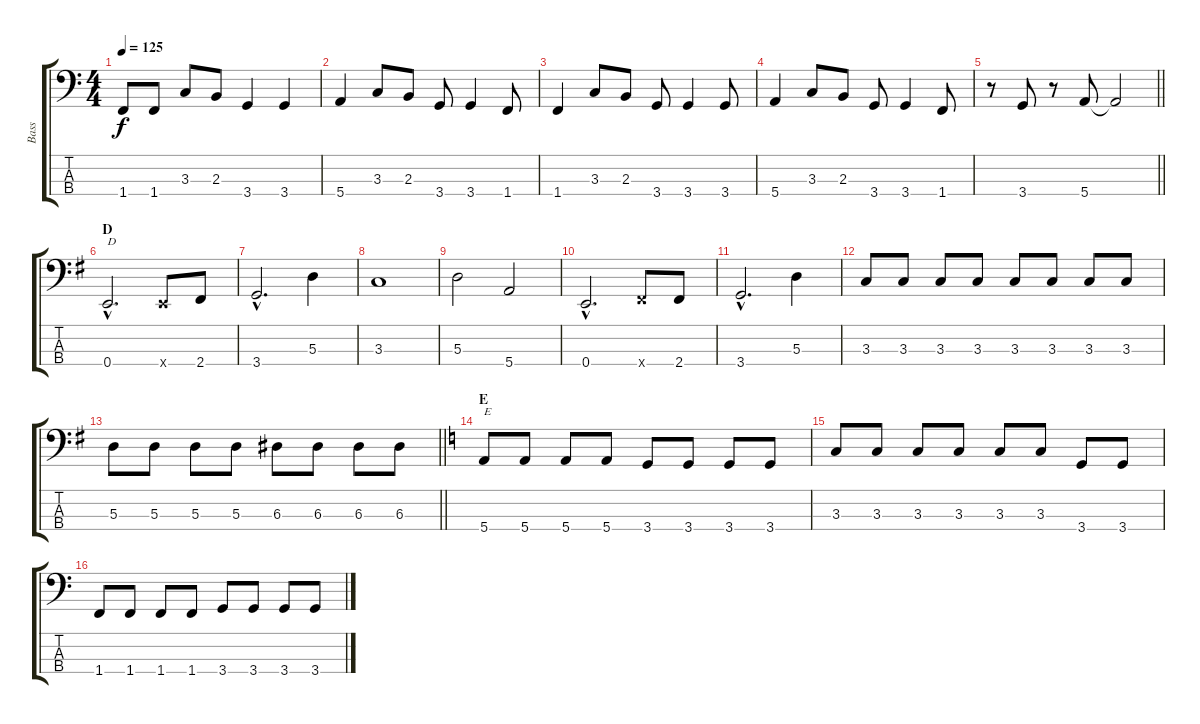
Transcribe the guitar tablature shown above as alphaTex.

\track ("Bass" "Bass") {instrument electricbasspick}
\staff {score tabs}
\tuning (G2 D2 A1 E1) {hide}
\ts (4 4)
\tempo 125
\clef f4
\ks c
1.4{t}.8{dy f} 1.4.8 3.3.8 2.3.8 3.4.4 3.4.4 |
5.4.4 3.3.8 2.3.8 3.4.8 3.4.4 1.4.8 |
1.4.4 3.3.8 2.3.8 3.4.8 3.4.4 3.4.8 |
5.4.4 3.3.8 2.3.8 3.4.8 3.4.4 1.4.8 |
\barLineRight lightlight
r.8 3.4.8 r.8 5.4.8 5.4{t}.2 |
\section ("" "D")
\ks g
0.4{hac}.2{d txt "D"} 0.4{x}.8 2.4.8 |
3.4{hac}.2{d} 5.3.4 |
3.3.1 |
5.3.2 5.4.2 |
0.4{hac}.2{d} 2.4{x}.8 2.4.8 |
3.4{hac}.2{d} 5.3.4 |
3.3.8 3.3.8 3.3.8 3.3.8 3.3.8 3.3.8 3.3.8 3.3.8 |
\barLineRight lightlight
5.3.8 5.3.8 5.3.8 5.3.8 6.3.8 6.3.8 6.3.8 6.3.8 |
\section ("" "E")
\ks c
5.4.8{txt "E"} 5.4.8 5.4.8 5.4.8 3.4.8 3.4.8 3.4.8 3.4.8 |
3.3.8 3.3.8 3.3.8 3.3.8 3.3.8 3.3.8 3.4.8 3.4.8 |
1.4.8 1.4.8 1.4.8 1.4.8 3.4.8 3.4.8 3.4.8 3.4.8
